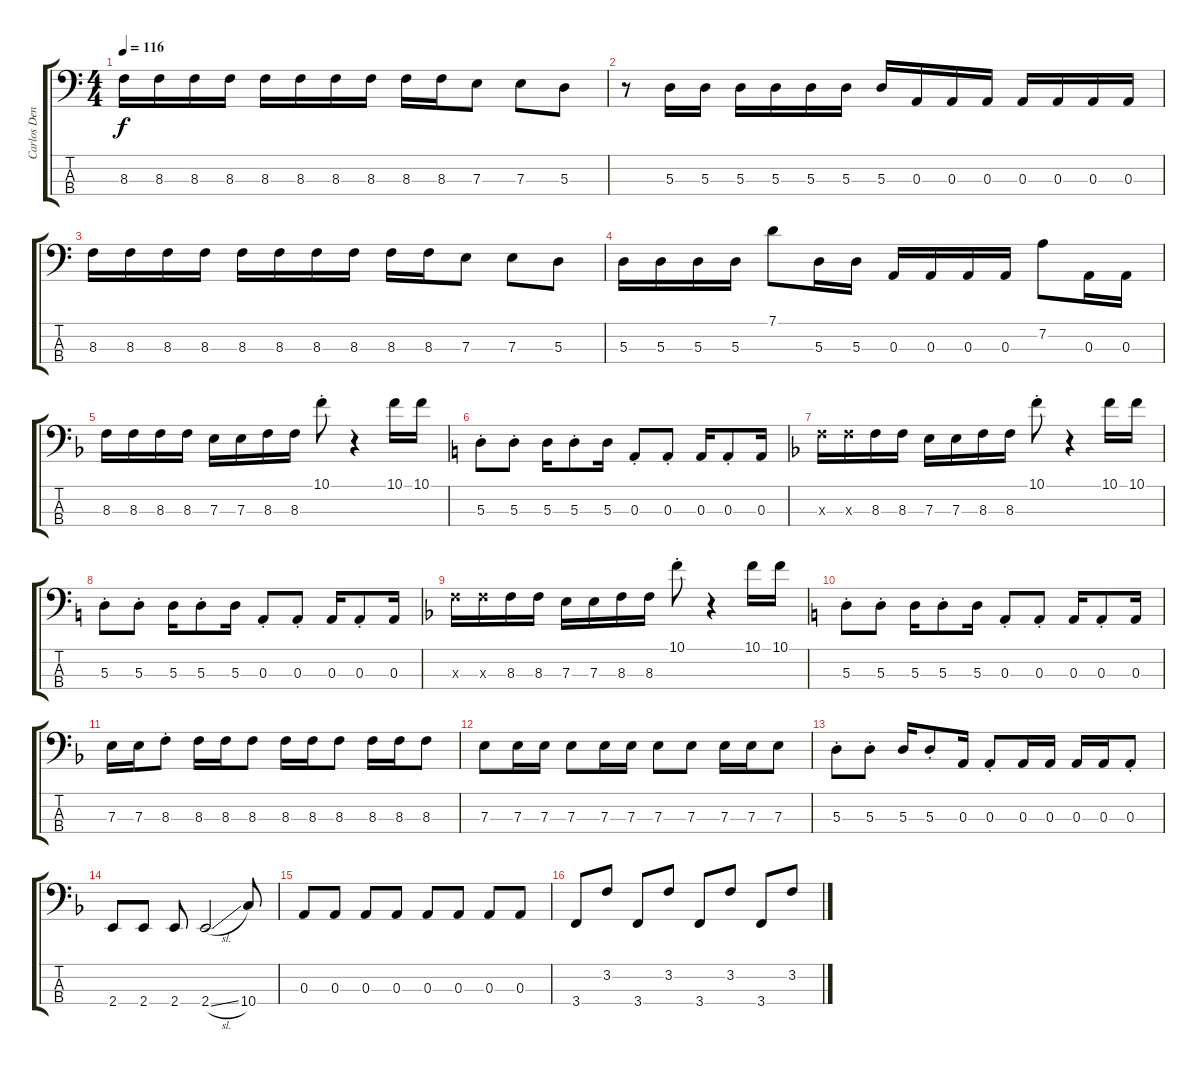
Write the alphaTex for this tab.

\track ("Carlos Dengler" "Carlos Den") {instrument electricbasspick}
\staff {score tabs}
\tuning (G2 D2 A1 D1) {hide}
\ts (4 4)
\tempo 116
\clef f4
\ks c
8.3.16{dy f} 8.3.16 8.3.16 8.3.16 8.3.16 8.3.16 8.3.16 8.3.16 8.3.16 8.3.16 7.3.8 7.3.8 5.3.8 |
r.8 5.3.16 5.3.16 5.3.16 5.3.16 5.3.16 5.3.16 5.3.16 0.3.16 0.3.16 0.3.16 0.3.16 0.3.16 0.3.16 0.3.16 |
8.3.16 8.3.16 8.3.16 8.3.16 8.3.16 8.3.16 8.3.16 8.3.16 8.3.16 8.3.16 7.3.8 7.3.8 5.3.8 |
5.3.16 5.3.16 5.3.16 5.3.16 7.1.8 5.3.16 5.3.16 0.3.16 0.3.16 0.3.16 0.3.16 7.2.8 0.3.16 0.3.16 |
\ks f
8.3.16 8.3.16 8.3.16 8.3.16 7.3.16 7.3.16 8.3.16 8.3.16 10.1{st}.8 r.4 10.1.16 10.1.16 |
\ks c
5.3{st}.8 5.3{st}.8 5.3.16 5.3{st}.8 5.3.16 0.3{st}.8 0.3{st}.8 0.3.16 0.3{st}.8 0.3.16 |
\ks f
8.3{x}.16 8.3{x}.16 8.3.16 8.3.16 7.3.16 7.3.16 8.3.16 8.3.16 10.1{st}.8 r.4 10.1.16 10.1.16 |
\ks c
5.3{st}.8 5.3{st}.8 5.3.16 5.3{st}.8 5.3.16 0.3{st}.8 0.3{st}.8 0.3.16 0.3{st}.8 0.3.16 |
\ks f
8.3{x}.16 8.3{x}.16 8.3.16 8.3.16 7.3.16 7.3.16 8.3.16 8.3.16 10.1{st}.8 r.4 10.1.16 10.1.16 |
\ks c
5.3{st}.8 5.3{st}.8 5.3.16 5.3{st}.8 5.3.16 0.3{st}.8 0.3{st}.8 0.3.16 0.3{st}.8 0.3.16 |
\ks f
7.3.16 7.3.16 8.3{st}.8 8.3.16 8.3.16 8.3.8 8.3.16 8.3.16 8.3.8 8.3.16 8.3.16 8.3.8 |
7.3.8 7.3.16 7.3.16 7.3.8 7.3.16 7.3.16 7.3.8 7.3.8 7.3.16 7.3.16 7.3.8 |
5.3{st}.8 5.3{st}.8 5.3.16 5.3{st}.8 0.3.16 0.3{st}.8 0.3.16 0.3.16 0.3.16 0.3.16 0.3{st}.8 |
2.4.8 2.4.8 2.4.8 2.4{sl}.2 10.4.8 |
0.3.8 0.3.8 0.3.8 0.3.8 0.3.8 0.3.8 0.3.8 0.3.8 |
3.4.8 3.2.8 3.4.8 3.2.8 3.4.8 3.2.8 3.4.8 3.2.8
